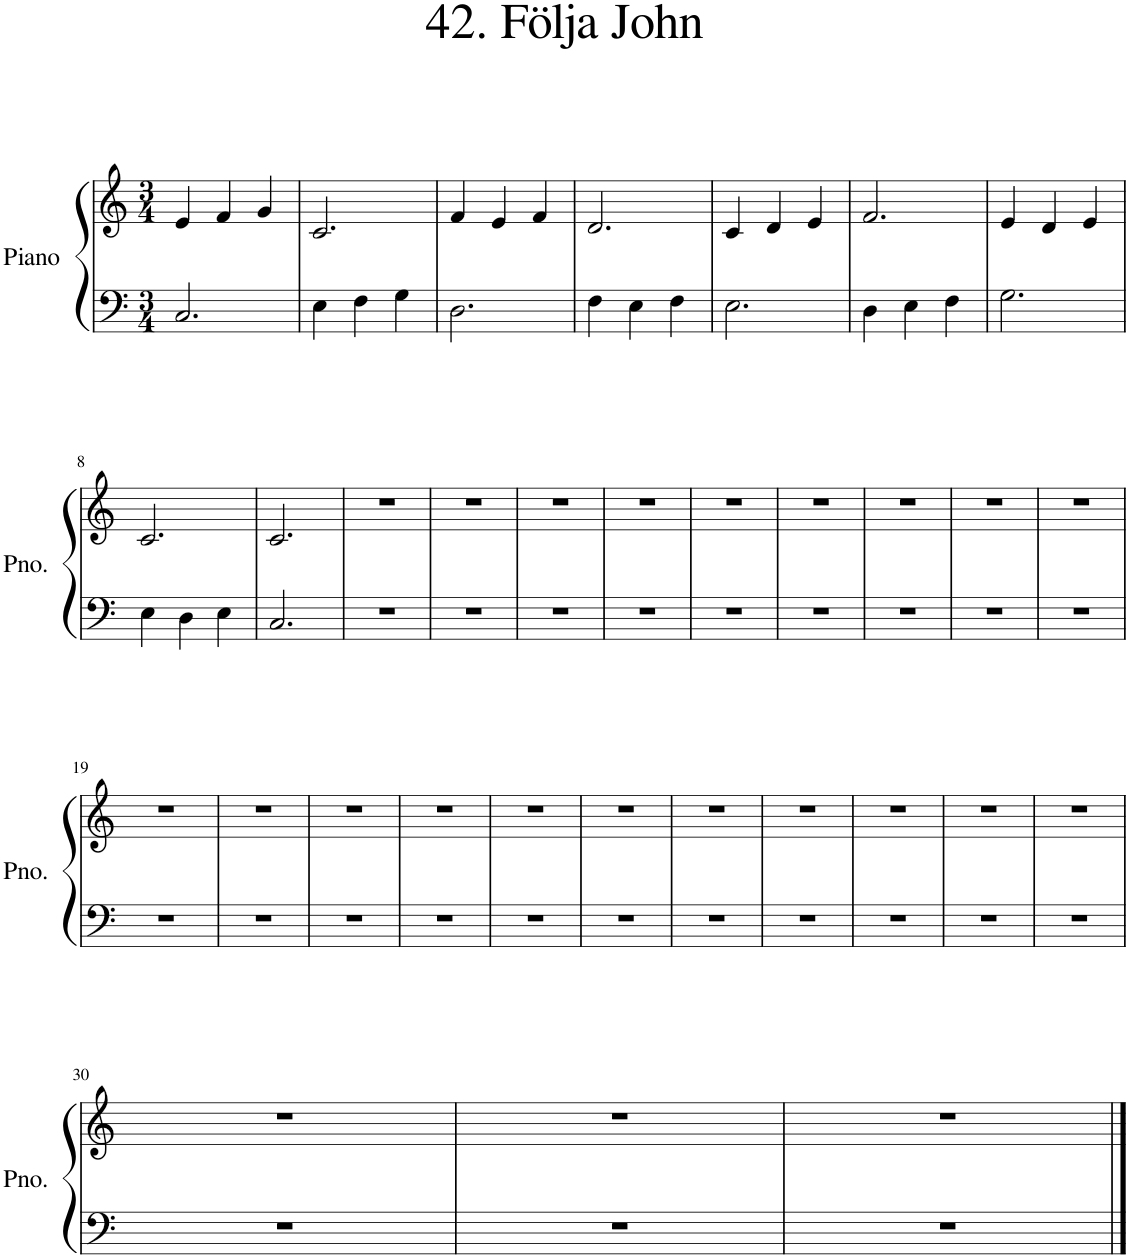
**kern	**kern
*part1	*part1
*staff2	*staff1
*I"Piano	*
*I'Pno.	*
*clefF4	*clefG2
*k[]	*k[]
*M3/4	*M3/4
=1	=1
2.C/	4e/
.	4f/
.	4g/
=2	=2
4E\	2.c/
4F\	.
4G\	.
=3	=3
2.D\	4f/
.	4e/
.	4f/
=4	=4
4F\	2.d/
4E\	.
4F\	.
=5	=5
2.E\	4c/
.	4d/
.	4e/
=6	=6
4D\	2.f/
4E\	.
4F\	.
=7	=7
2.G\	4e/
.	4d/
.	4e/
!!LO:LB:g=z
=8	=8
4E\	2.c/
4D\	.
4E\	.
=9	=9
2.C/	2.c/
=10	=10
2.r	2.r
=11	=11
2.r	2.r
=12	=12
2.r	2.r
=13	=13
2.r	2.r
=14	=14
2.r	2.r
=15	=15
2.r	2.r
=16	=16
2.r	2.r
=17	=17
2.r	2.r
=18	=18
2.r	2.r
!!LO:LB:g=z
=19	=19
2.r	2.r
=20	=20
2.r	2.r
=21	=21
2.r	2.r
=22	=22
2.r	2.r
=23	=23
2.r	2.r
=24	=24
2.r	2.r
=25	=25
2.r	2.r
=26	=26
2.r	2.r
=27	=27
2.r	2.r
=28	=28
2.r	2.r
=29	=29
2.r	2.r
!!LO:LB:g=z
=30	=30
2.r	2.r
=31	=31
2.r	2.r
=32	=32
2.r	2.r
==	==
*-	*-
